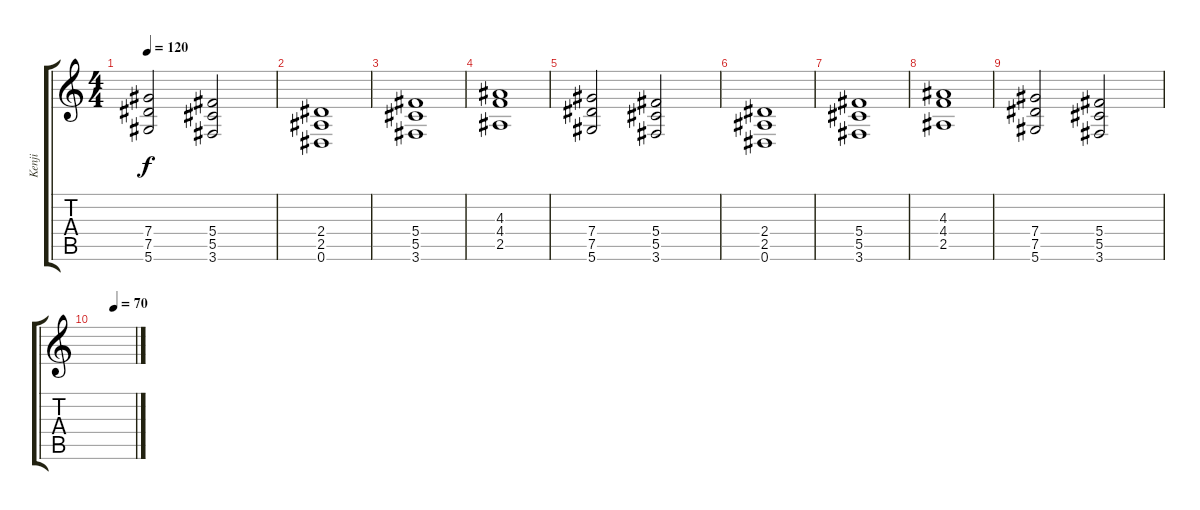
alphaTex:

\track ("Kenji" "Kenji") {instrument distortionguitar}
\staff {score tabs}
\tuning (Eb4 Bb3 Gb3 Db3 Ab2 Eb2) {hide}
\ts (4 4)
\tempo 120
\clef g2
\ks c
(7.4 7.5 5.6).2{dy f} (5.4 5.5 3.6).2 |
(2.4 2.5 0.6).1{volume 0} |
(5.4 5.5 3.6).1 |
(4.3 4.4 2.5).1 |
(7.4 7.5 5.6).2 (5.4 5.5 3.6).2 |
(2.4 2.5 0.6).1 |
(5.4 5.5 3.6).1 |
(4.3 4.4 2.5).1 |
(7.4 7.5 5.6).2 (5.4 5.5 3.6).2 |
\tempo (70 0.5)
